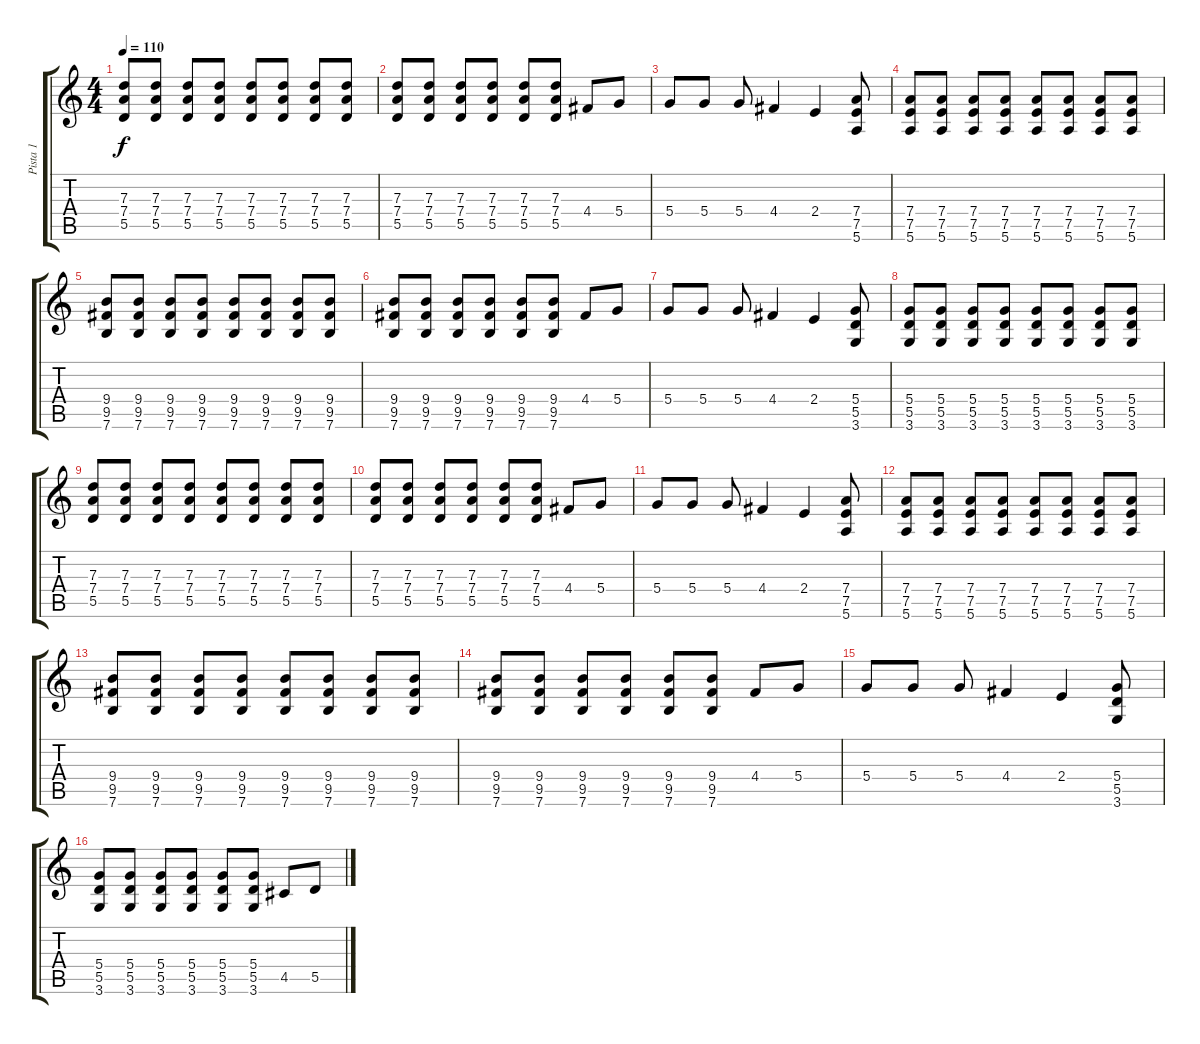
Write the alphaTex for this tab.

\track ("Pista 1" "Pista 1") {mute instrument distortionguitar}
\staff {score tabs}
\tuning (E4 B3 G3 D3 A2 E2) {hide}
\ts (4 4)
\tempo 110
\tempo 140
\tempo 110
\clef g2
\ks c
(7.3 7.4 5.5).8{dy f instrument distortionguitar} (7.3 7.4 5.5).8 (7.3 7.4 5.5).8 (7.3 7.4 5.5).8 (7.3 7.4 5.5).8 (7.3 7.4 5.5).8 (7.3 7.4 5.5).8 (7.3 7.4 5.5).8 |
(7.3 7.4 5.5).8 (7.3 7.4 5.5).8 (7.3 7.4 5.5).8 (7.3 7.4 5.5).8 (7.3 7.4 5.5).8 (7.3 7.4 5.5).8 4.4.8 5.4.8 |
5.4.8 5.4.8 5.4.8 4.4.4 2.4.4 (7.4 7.5 5.6).8 |
(7.4 7.5 5.6).8 (7.4 7.5 5.6).8 (7.4 7.5 5.6).8 (7.4 7.5 5.6).8 (7.4 7.5 5.6).8 (7.4 7.5 5.6).8 (7.4 7.5 5.6).8 (7.4 7.5 5.6).8 |
(9.4 9.5 7.6).8 (9.4 9.5 7.6).8 (9.4 9.5 7.6).8 (9.4 9.5 7.6).8 (9.4 9.5 7.6).8 (9.4 9.5 7.6).8 (9.4 9.5 7.6).8 (9.4 9.5 7.6).8 |
(9.4 9.5 7.6).8 (9.4 9.5 7.6).8 (9.4 9.5 7.6).8 (9.4 9.5 7.6).8 (9.4 9.5 7.6).8 (9.4 9.5 7.6).8 4.4.8 5.4.8 |
5.4.8 5.4.8 5.4.8 4.4.4 2.4.4 (5.4 5.5 3.6).8 |
(5.4 5.5 3.6).8 (5.4 5.5 3.6).8 (5.4 5.5 3.6).8 (5.4 5.5 3.6).8 (5.4 5.5 3.6).8 (5.4 5.5 3.6).8 (5.4 5.5 3.6).8 (5.4 5.5 3.6).8 |
(7.3 7.4 5.5).8 (7.3 7.4 5.5).8 (7.3 7.4 5.5).8 (7.3 7.4 5.5).8 (7.3 7.4 5.5).8 (7.3 7.4 5.5).8 (7.3 7.4 5.5).8 (7.3 7.4 5.5).8 |
(7.3 7.4 5.5).8 (7.3 7.4 5.5).8 (7.3 7.4 5.5).8 (7.3 7.4 5.5).8 (7.3 7.4 5.5).8 (7.3 7.4 5.5).8 4.4.8 5.4.8 |
5.4.8 5.4.8 5.4.8 4.4.4 2.4.4 (7.4 7.5 5.6).8 |
(7.4 7.5 5.6).8 (7.4 7.5 5.6).8 (7.4 7.5 5.6).8 (7.4 7.5 5.6).8 (7.4 7.5 5.6).8 (7.4 7.5 5.6).8 (7.4 7.5 5.6).8 (7.4 7.5 5.6).8 |
(9.4 9.5 7.6).8 (9.4 9.5 7.6).8 (9.4 9.5 7.6).8 (9.4 9.5 7.6).8 (9.4 9.5 7.6).8 (9.4 9.5 7.6).8 (9.4 9.5 7.6).8 (9.4 9.5 7.6).8 |
(9.4 9.5 7.6).8 (9.4 9.5 7.6).8 (9.4 9.5 7.6).8 (9.4 9.5 7.6).8 (9.4 9.5 7.6).8 (9.4 9.5 7.6).8 4.4.8 5.4.8 |
5.4.8 5.4.8 5.4.8 4.4.4 2.4.4 (5.4 5.5 3.6).8 |
(5.4 5.5 3.6).8 (5.4 5.5 3.6).8 (5.4 5.5 3.6).8 (5.4 5.5 3.6).8 (5.4 5.5 3.6).8 (5.4 5.5 3.6).8 4.5.8 5.5.8
